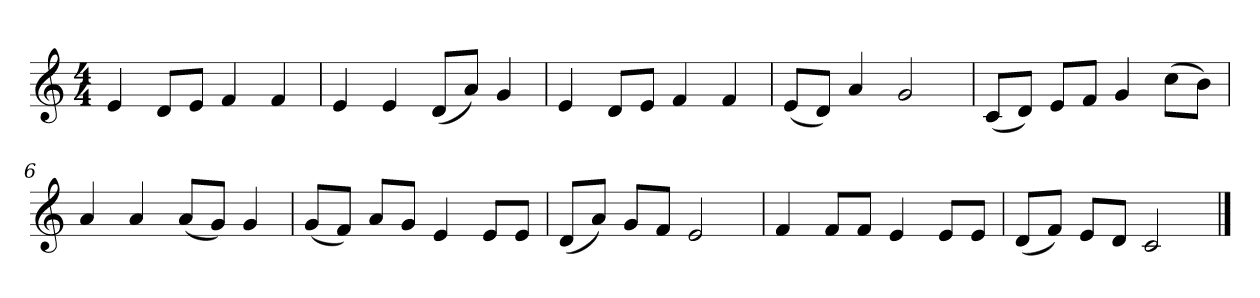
**kern
*part1
*staff1
*k[]
*M4/4
*MM120
=1
4e
8dL
8eJ
4f
4f
=2
4e
4e
(8dL
8aJ)
4g
=3
4e
8dL
8eJ
4f
4f
=4
(8eL
8dJ)
4a
2g
=5
(8cL
8dJ)
8eL
8fJ
4g
(8ccL
8bJ)
=6
4a
4a
(8aL
8gJ)
4g
=7
(8gL
8fJ)
8aL
8gJ
4e
8eL
8eJ
=8
(8dL
8aJ)
8gL
8fJ
2e
=9
4f
8fL
8fJ
4e
8eL
8eJ
=10
(8dL
8fJ)
8eL
8dJ
2c
==
*-
